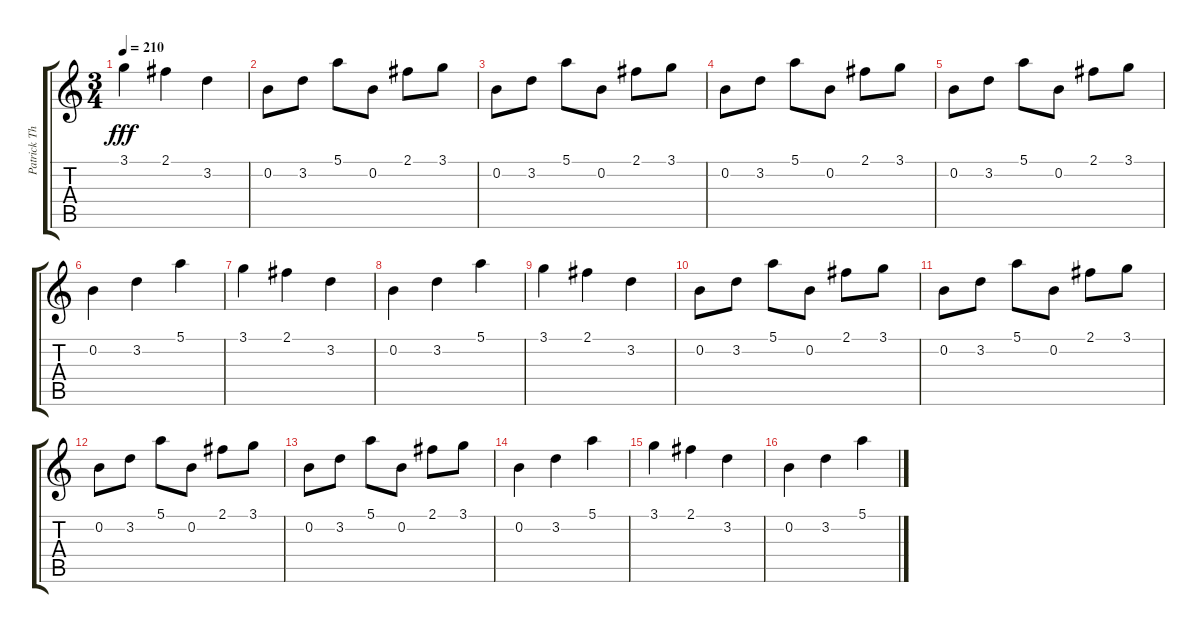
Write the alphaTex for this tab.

\track ("Patrick Thompson - Lead Guitar" "Patrick Th") {instrument distortionguitar}
\staff {score tabs}
\tuning (E4 B3 G3 D3 A2 D2) {hide}
\ts (3 4)
\tempo 210
\clef g2
\ks c
3.1.4{dy fff} 2.1.4 3.2.4 |
0.2.8 3.2.8 5.1.8 0.2.8 2.1.8 3.1.8 |
0.2.8 3.2.8 5.1.8 0.2.8 2.1.8 3.1.8 |
0.2.8 3.2.8 5.1.8 0.2.8 2.1.8 3.1.8 |
0.2.8 3.2.8 5.1.8 0.2.8 2.1.8 3.1.8 |
0.2.4{volume 9} 3.2.4 5.1.4 |
3.1.4 2.1.4 3.2.4 |
0.2.4 3.2.4 5.1.4 |
3.1.4 2.1.4 3.2.4 |
0.2.8 3.2.8 5.1.8 0.2.8 2.1.8 3.1.8 |
0.2.8 3.2.8 5.1.8 0.2.8 2.1.8 3.1.8 |
0.2.8 3.2.8 5.1.8 0.2.8 2.1.8 3.1.8 |
0.2.8 3.2.8 5.1.8 0.2.8 2.1.8 3.1.8 |
0.2.4 3.2.4 5.1.4 |
3.1.4 2.1.4 3.2.4 |
0.2.4 3.2.4 5.1.4
